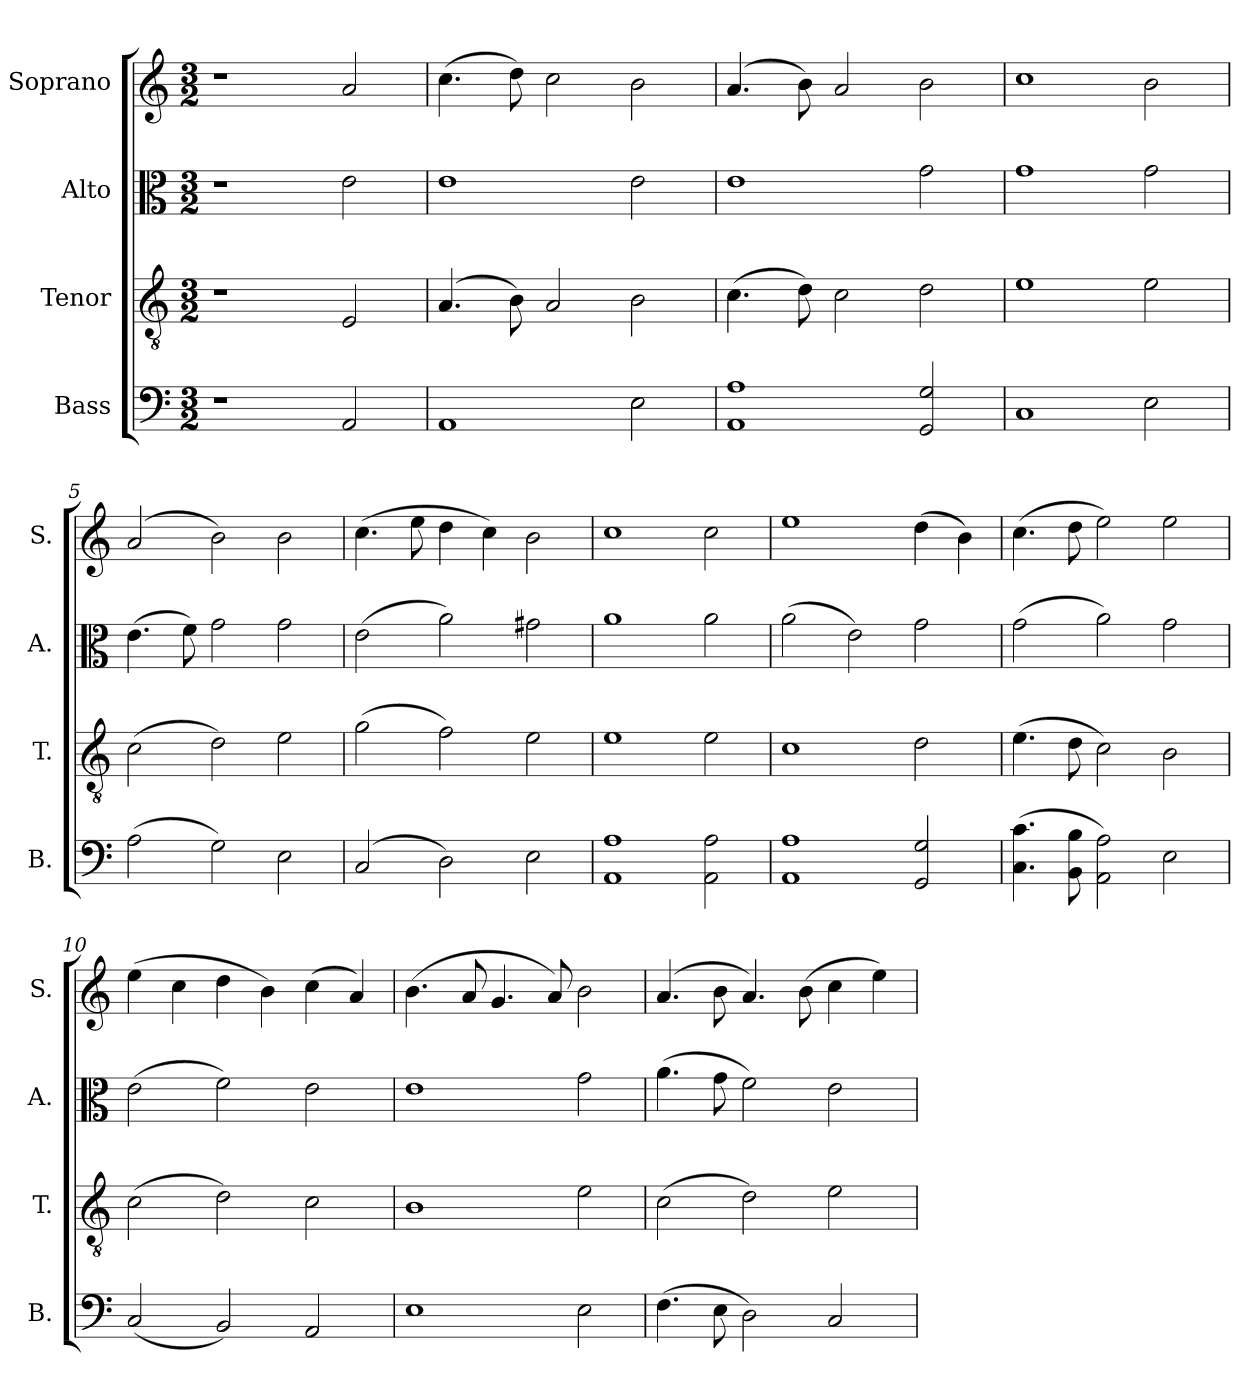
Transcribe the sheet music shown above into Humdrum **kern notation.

**kern	**kern	**kern	**kern
*part4	*part3	*part2	*part1
*staff4	*staff3	*staff2	*staff1
*I"Bass	*I"Tenor	*I"Alto	*I"Soprano
*I'B.	*I'T.	*I'A.	*I'S.
*clefF4	*clefGv2	*clefC3	*clefG2
*k[]	*k[]	*k[]	*k[]
*C:	*C:	*C:	*C:
*M3/2	*M3/2	*M3/2	*M3/2
=1	=1	=1	=1
1r	1r	1r	1r
2AA/	2E/	2e\	2a/
=2	=2	=2	=2
1AA	(4.A/	1e	(4.cc\
.	8B\)	.	8dd\)
.	2A/	.	2cc\
2E\	2B\	2e\	2b\
=3	=3	=3	=3
1AA 1A	(4.c\	1e	(4.a/
.	8d\)	.	8b\)
.	2c\	.	2a/
2GG/ 2G/	2d\	2g\	2b\
=4	=4	=4	=4
1C	1e	1g	1cc
2E\	2e\	2g\	2b\
=5	=5	=5	=5
(2A\	(2c\	(4.e\	(2a/
.	.	8f\)	.
2G\)	2d\)	2g\	2b\)
2E\	2e\	2g\	2b\
=6	=6	=6	=6
(2C/	(2g\	(2e\	(4.cc\
.	.	.	8ee\
2D\)	2f\)	2a\)	4dd\
.	.	.	4cc\)
2E\	2e\	2g#X\	2b\
=7	=7	=7	=7
1AA 1A	1e	1a	1cc
2AA\ 2A\	2e\	2a\	2cc\
=8	=8	=8	=8
1AA 1A	1c	(2a\	1ee
.	.	2e\)	.
2GG/ 2G/	2d\	2g\	(4dd\
.	.	.	4b\)
!!LO:LB:g=z
=9	=9	=9	=9
(4.C\ 4.c\	(4.e\	(2g\	(4.cc\
8BB\ 8B\	8d\	.	8dd\
2AA\ 2A\)	2c\)	2a\)	2ee\)
2E\	2B\	2g\	2ee\
=10	=10	=10	=10
(2C/	(2c\	(2e\	(4ee\
.	.	.	4cc\
2BB/)	2d\)	2f\)	4dd\
.	.	.	4b\)
2AA/	2c\	2e\	(4cc\
.	.	.	4a/)
=11	=11	=11	=11
1E	1B	1e	(4.b\
.	.	.	8a/
.	.	.	4.g/
.	.	.	8a/)
2E\	2e\	2g\	2b\
=12	=12	=12	=12
(4.F\	(2c\	(4.a\	(4.a/
8E\	.	8g\	8b\
2D\)	2d\)	2f\)	4.a/)
.	.	.	(8b\
2C/	2e\	2e\	4cc\
.	.	.	4ee\)
=	=	=	=
*-	*-	*-	*-
